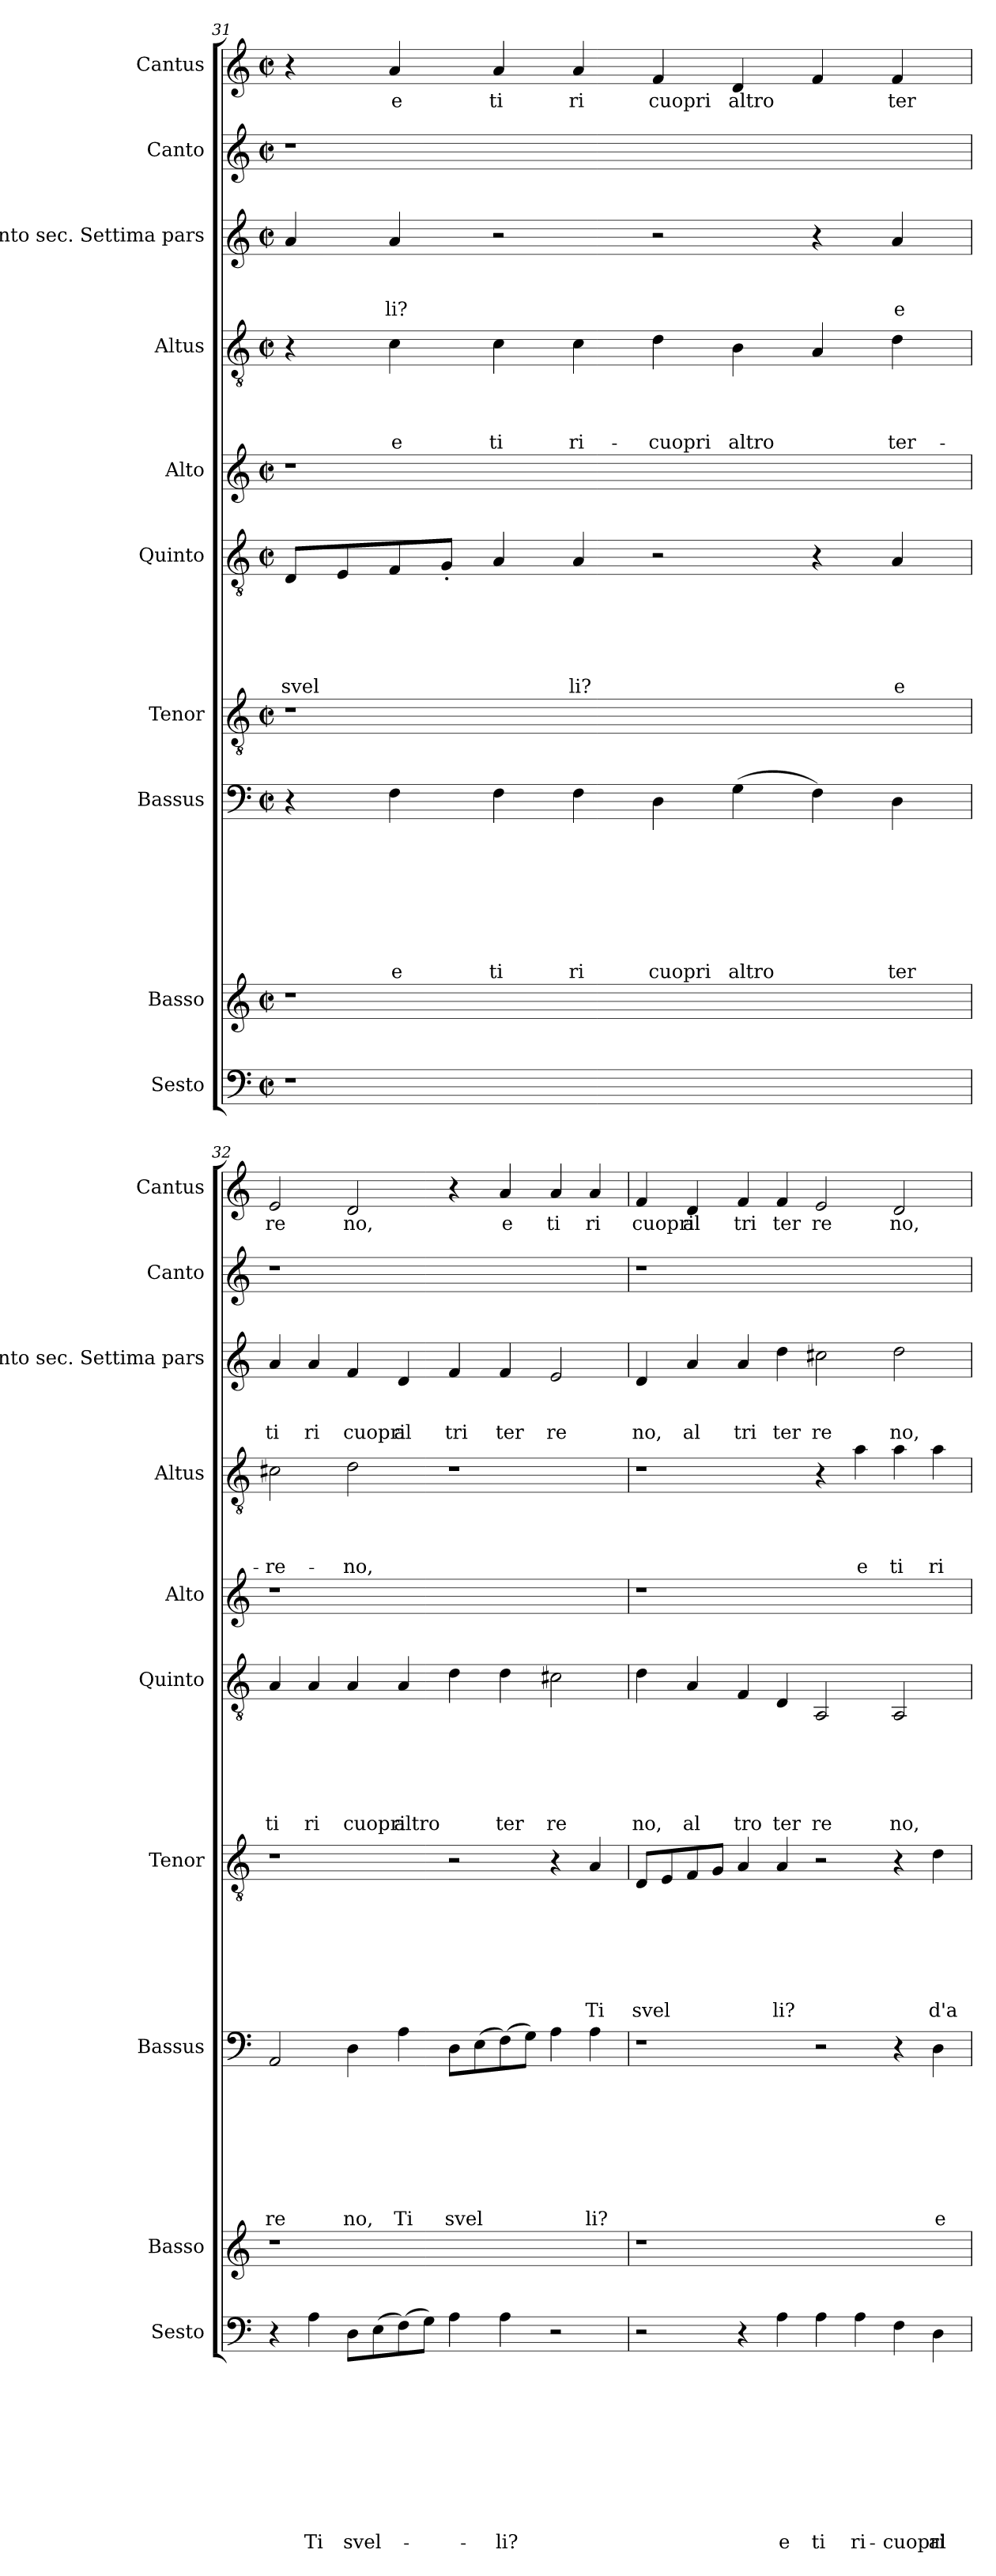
**kern	**text	**text	**text	**text	**text	**text	**text	**text	**text	**text	**kern	**kern	**text	**text	**text	**text	**text	**text	**text	**text	**kern	**text	**text	**text	**text	**text	**text	**text	**kern	**text	**text	**text	**text	**text	**text	**kern	**kern	**text	**text	**text	**text	**kern	**text	**text	**text	**kern	**kern	**text
*part10	*part10	*part10	*part10	*part10	*part10	*part10	*part10	*part10	*part10	*part10	*part9	*part8	*part8	*part8	*part8	*part8	*part8	*part8	*part8	*part8	*part7	*part7	*part7	*part7	*part7	*part7	*part7	*part7	*part6	*part6	*part6	*part6	*part6	*part6	*part6	*part5	*part4	*part4	*part4	*part4	*part4	*part3	*part3	*part3	*part3	*part2	*part1	*part1
*staff10	*staff10	*staff10	*staff10	*staff10	*staff10	*staff10	*staff10	*staff10	*staff10	*staff10	*staff9	*staff8	*staff8	*staff8	*staff8	*staff8	*staff8	*staff8	*staff8	*staff8	*staff7	*staff7	*staff7	*staff7	*staff7	*staff7	*staff7	*staff7	*staff6	*staff6	*staff6	*staff6	*staff6	*staff6	*staff6	*staff5	*staff4	*staff4	*staff4	*staff4	*staff4	*staff3	*staff3	*staff3	*staff3	*staff2	*staff1	*staff1
*I"Sesto	*	*	*	*	*	*	*	*	*	*	*I"Basso	*I"Bassus	*	*	*	*	*	*	*	*	*I"Tenor	*	*	*	*	*	*	*	*I"Quinto	*	*	*	*	*	*	*I"Alto	*I"Altus	*	*	*	*	*I"Canto sec. Settima pars	*	*	*	*I"Canto	*I"Cantus	*
*I'Sesto	*	*	*	*	*	*	*	*	*	*	*I'Basso	*I'Bassus	*	*	*	*	*	*	*	*	*I'Tenor	*	*	*	*	*	*	*	*I'Quinto	*	*	*	*	*	*	*I'Alto	*I'Altus	*	*	*	*	*I'Canto sec. Settima pars	*	*	*	*I'Canto	*I'Cantus	*
*clefF4	*	*	*	*	*	*	*	*	*	*	*clefG2	*clefF4	*	*	*	*	*	*	*	*	*clefGv2	*	*	*	*	*	*	*	*clefGv2	*	*	*	*	*	*	*clefG2	*clefGv2	*	*	*	*	*clefG2	*	*	*	*clefG2	*clefG2	*
*k[]	*	*	*	*	*	*	*	*	*	*	*k[]	*k[]	*	*	*	*	*	*	*	*	*k[]	*	*	*	*	*	*	*	*k[]	*	*	*	*	*	*	*k[]	*k[]	*	*	*	*	*k[]	*	*	*	*k[]	*k[]	*
*C:	*	*	*	*	*	*	*	*	*	*	*C:	*C:	*	*	*	*	*	*	*	*	*C:	*	*	*	*	*	*	*	*C:	*	*	*	*	*	*	*C:	*C:	*	*	*	*	*C:	*	*	*	*C:	*C:	*
*M2/2	*	*	*	*	*	*	*	*	*	*	*M2/2	*M2/2	*	*	*	*	*	*	*	*	*M2/2	*	*	*	*	*	*	*	*M2/2	*	*	*	*	*	*	*M2/2	*M2/2	*	*	*	*	*M2/2	*	*	*	*M2/2	*M2/2	*
*met(c|)	*	*	*	*	*	*	*	*	*	*	*met(c|)	*met(c|)	*	*	*	*	*	*	*	*	*met(c|)	*	*	*	*	*	*	*	*met(c|)	*	*	*	*	*	*	*met(c|)	*met(c|)	*	*	*	*	*met(c|)	*	*	*	*met(c|)	*met(c|)	*
=31	=31	=31	=31	=31	=31	=31	=31	=31	=31	=31	=31	=31	=31	=31	=31	=31	=31	=31	=31	=31	=31	=31	=31	=31	=31	=31	=31	=31	=31	=31	=31	=31	=31	=31	=31	=31	=31	=31	=31	=31	=31	=31	=31	=31	=31	=31	=31	=31
!	!	!	!	!	!	!	!	!	!	!	!	!	!	!	!	!	!	!	!	!	!	!	!	!	!	!	!	!	!	!	!	!	!	!	!LO:LY:b	!	!	!	!	!	!	!	!	!	!	!	!	!
1r	.	.	.	.	.	.	.	.	.	.	1r	4r	.	.	.	.	.	.	.	.	1r	.	.	.	.	.	.	.	8D/L	.	.	.	.	.	svel	1r	4r	.	.	.	.	4a/	.	.	.	1r	4r	.
.	.	.	.	.	.	.	.	.	.	.	.	.	.	.	.	.	.	.	.	.	.	.	.	.	.	.	.	.	8E/	.	.	.	.	.	.	.	.	.	.	.	.	.	.	.	.	.	.	.
!	!	!	!	!	!	!	!	!	!	!	!	!	!	!	!	!	!	!	!	!LO:LY:b	!	!	!	!	!	!	!	!	!	!	!	!	!	!	!	!	!	!	!	!	!LO:LY:b	!	!	!	!LO:LY:b	!	!	!LO:LY:b
.	.	.	.	.	.	.	.	.	.	.	.	4F\	.	.	.	.	.	.	.	e	.	.	.	.	.	.	.	.	8F/	.	.	.	.	.	.	.	4c\	.	.	.	e	4a/	.	.	li?	.	4a/	e
.	.	.	.	.	.	.	.	.	.	.	.	.	.	.	.	.	.	.	.	.	.	.	.	.	.	.	.	.	8G'</J	.	.	.	.	.	.	.	.	.	.	.	.	.	.	.	.	.	.	.
!	!	!	!	!	!	!	!	!	!	!	!	!	!	!	!	!	!	!	!	!LO:LY:b	!	!	!	!	!	!	!	!	!	!	!	!	!	!	!	!	!	!	!	!	!LO:LY:b	!	!	!	!	!	!	!LO:LY:b
.	.	.	.	.	.	.	.	.	.	.	.	4F\	.	.	.	.	.	.	.	ti	.	.	.	.	.	.	.	.	4A/	.	.	.	.	.	.	.	4c\	.	.	.	ti	2r	.	.	.	.	4a/	ti
!	!	!	!	!	!	!	!	!	!	!	!	!	!	!	!	!	!	!	!	!LO:LY:b	!	!	!	!	!	!	!	!	!	!	!	!	!	!	!LO:LY:b	!	!	!	!	!	!LO:LY:b	!	!	!	!	!	!	!LO:LY:b
.	.	.	.	.	.	.	.	.	.	.	.	4F\	.	.	.	.	.	.	.	ri	.	.	.	.	.	.	.	.	4A/	.	.	.	.	.	li?	.	4c\	.	.	.	ri-	.	.	.	.	.	4a/	ri
!	!	!	!	!	!	!	!	!	!	!	!	!	!	!	!	!	!	!	!	!LO:LY:b	!	!	!	!	!	!	!	!	!	!	!	!	!	!	!	!	!	!	!	!	!LO:LY:b	!	!	!	!	!	!	!LO:LY:b
1ryy	.	.	.	.	.	.	.	.	.	.	1ryy	4D\	.	.	.	.	.	.	.	cuopri	1ryy	.	.	.	.	.	.	.	2r	.	.	.	.	.	.	1ryy	4d\	.	.	.	-cuopri	2r	.	.	.	1ryy	4f/	cuopri
!	!	!	!	!	!	!	!	!	!	!	!	!	!	!	!	!	!	!	!	!LO:LY:b	!	!	!	!	!	!	!	!	!	!	!	!	!	!	!	!	!	!	!	!	!LO:LY:b	!	!	!	!	!	!	!LO:LY:b
.	.	.	.	.	.	.	.	.	.	.	.	(<4G\	.	.	.	.	.	.	.	altro	.	.	.	.	.	.	.	.	.	.	.	.	.	.	.	.	4B\	.	.	.	altro	.	.	.	.	.	4d/	altro
.	.	.	.	.	.	.	.	.	.	.	.	4F\)	.	.	.	.	.	.	.	.	.	.	.	.	.	.	.	.	4r	.	.	.	.	.	.	.	4A/	.	.	.	.	4r	.	.	.	.	4f/	.
!	!	!	!	!	!	!	!	!	!	!	!	!	!	!	!	!	!	!	!	!LO:LY:b	!	!	!	!	!	!	!	!	!	!	!	!	!	!	!LO:LY:b	!	!	!	!	!	!LO:LY:b	!	!	!	!LO:LY:b	!	!	!LO:LY:b
.	.	.	.	.	.	.	.	.	.	.	.	4D\	.	.	.	.	.	.	.	ter	.	.	.	.	.	.	.	.	4A/	.	.	.	.	.	e	.	4d\	.	.	.	ter-	4a/	.	.	e	.	4f/	ter
=32	=32	=32	=32	=32	=32	=32	=32	=32	=32	=32	=32	=32	=32	=32	=32	=32	=32	=32	=32	=32	=32	=32	=32	=32	=32	=32	=32	=32	=32	=32	=32	=32	=32	=32	=32	=32	=32	=32	=32	=32	=32	=32	=32	=32	=32	=32	=32	=32
!	!	!	!	!	!	!	!	!	!	!	!	!	!	!	!	!	!	!	!	!LO:LY:b	!	!	!	!	!	!	!	!	!	!	!	!	!	!	!LO:LY:b	!	!	!	!	!	!LO:LY:b	!	!	!	!LO:LY:b	!	!	!LO:LY:b
4r	.	.	.	.	.	.	.	.	.	.	1r	2AA/	.	.	.	.	.	.	.	re	1r	.	.	.	.	.	.	.	4A/	.	.	.	.	.	ti	1r	2c#X\	.	.	.	-re-	4a/	.	.	ti	1r	2e/	re
!	!	!	!	!	!	!	!	!	!	!LO:LY:b	!	!	!	!	!	!	!	!	!	!	!	!	!	!	!	!	!	!	!	!	!	!	!	!	!LO:LY:b	!	!	!	!	!	!	!	!	!	!LO:LY:b	!	!	!
4A\	.	.	.	.	.	.	.	.	.	Ti	.	.	.	.	.	.	.	.	.	.	.	.	.	.	.	.	.	.	4A/	.	.	.	.	.	ri	.	.	.	.	.	.	4a/	.	.	ri	.	.	.
!	!	!	!	!	!	!	!	!	!	!LO:LY:b	!	!	!	!	!	!	!	!	!	!LO:LY:b	!	!	!	!	!	!	!	!	!	!	!	!	!	!	!LO:LY:b	!	!	!	!	!	!LO:LY:b	!	!	!	!LO:LY:b	!	!	!LO:LY:b
8D\L	.	.	.	.	.	.	.	.	.	svel-	.	4D\	.	.	.	.	.	.	.	no,	.	.	.	.	.	.	.	.	4A/	.	.	.	.	.	cuopri	.	2d\	.	.	.	-no,	4f/	.	.	cuopri	.	2d/	no,
(>8E\	.	.	.	.	.	.	.	.	.	.	.	.	.	.	.	.	.	.	.	.	.	.	.	.	.	.	.	.	.	.	.	.	.	.	.	.	.	.	.	.	.	.	.	.	.	.	.	.
!	!	!	!	!	!	!	!	!	!	!	!	!	!	!	!	!	!	!	!	!LO:LY:b	!	!	!	!	!	!	!	!	!	!	!	!	!	!	!LO:LY:b	!	!	!	!	!	!	!	!	!	!LO:LY:b	!	!	!
(>8F\)	.	.	.	.	.	.	.	.	.	.	.	4A\	.	.	.	.	.	.	.	Ti	.	.	.	.	.	.	.	.	4A/	.	.	.	.	.	altro	.	.	.	.	.	.	4d/	.	.	al	.	.	.
8G\J)	.	.	.	.	.	.	.	.	.	.	.	.	.	.	.	.	.	.	.	.	.	.	.	.	.	.	.	.	.	.	.	.	.	.	.	.	.	.	.	.	.	.	.	.	.	.	.	.
!	!	!	!	!	!	!	!	!	!	!	!	!	!	!	!	!	!	!	!	!LO:LY:b	!	!	!	!	!	!	!	!	!	!	!	!	!	!	!	!	!	!	!	!	!	!	!	!	!LO:LY:b	!	!	!
4A\	.	.	.	.	.	.	.	.	.	.	1ryy	8D\L	.	.	.	.	.	.	.	svel	2r	.	.	.	.	.	.	.	4d\	.	.	.	.	.	.	1ryy	1r	.	.	.	.	4f/	.	.	tri	1ryy	4r	.
.	.	.	.	.	.	.	.	.	.	.	.	(>8E\	.	.	.	.	.	.	.	.	.	.	.	.	.	.	.	.	.	.	.	.	.	.	.	.	.	.	.	.	.	.	.	.	.	.	.	.
!	!	!	!	!	!	!	!	!	!	!LO:LY:b	!	!	!	!	!	!	!	!	!	!	!	!	!	!	!	!	!	!	!	!	!	!	!	!	!LO:LY:b	!	!	!	!	!	!	!	!	!	!LO:LY:b	!	!	!LO:LY:b
4A\	.	.	.	.	.	.	.	.	.	-li?	.	(>8F\)	.	.	.	.	.	.	.	.	.	.	.	.	.	.	.	.	4d\	.	.	.	.	.	ter	.	.	.	.	.	.	4f/	.	.	ter	.	4a/	e
.	.	.	.	.	.	.	.	.	.	.	.	8G\J)	.	.	.	.	.	.	.	.	.	.	.	.	.	.	.	.	.	.	.	.	.	.	.	.	.	.	.	.	.	.	.	.	.	.	.	.
!	!	!	!	!	!	!	!	!	!	!	!	!	!	!	!	!	!	!	!	!	!	!	!	!	!	!	!	!	!	!	!	!	!	!	!LO:LY:b	!	!	!	!	!	!	!	!	!	!LO:LY:b	!	!	!LO:LY:b
2r	.	.	.	.	.	.	.	.	.	.	.	4A\	.	.	.	.	.	.	.	.	4r	.	.	.	.	.	.	.	2c#X\	.	.	.	.	.	re	.	.	.	.	.	.	2e/	.	.	re	.	4a/	ti
!	!	!	!	!	!	!	!	!	!	!	!	!	!	!	!	!	!	!	!	!LO:LY:b	!	!	!	!	!	!	!	!LO:LY:b	!	!	!	!	!	!	!	!	!	!	!	!	!	!	!	!	!	!	!	!LO:LY:b
.	.	.	.	.	.	.	.	.	.	.	.	4A\	.	.	.	.	.	.	.	li?	4A/	.	.	.	.	.	.	Ti	.	.	.	.	.	.	.	.	.	.	.	.	.	.	.	.	.	.	4a/	ri
=33	=33	=33	=33	=33	=33	=33	=33	=33	=33	=33	=33	=33	=33	=33	=33	=33	=33	=33	=33	=33	=33	=33	=33	=33	=33	=33	=33	=33	=33	=33	=33	=33	=33	=33	=33	=33	=33	=33	=33	=33	=33	=33	=33	=33	=33	=33	=33	=33
!	!	!	!	!	!	!	!	!	!	!	!	!	!	!	!	!	!	!	!	!	!	!	!	!	!	!	!	!LO:LY:b	!	!	!	!	!	!	!LO:LY:b	!	!	!	!	!	!	!	!	!	!LO:LY:b	!	!	!LO:LY:b
2r	.	.	.	.	.	.	.	.	.	.	1r	1r	.	.	.	.	.	.	.	.	8D/L	.	.	.	.	.	.	svel	4d\	.	.	.	.	.	no,	1r	1r	.	.	.	.	4d/	.	.	no,	1r	4f/	cuopri
.	.	.	.	.	.	.	.	.	.	.	.	.	.	.	.	.	.	.	.	.	8E/	.	.	.	.	.	.	.	.	.	.	.	.	.	.	.	.	.	.	.	.	.	.	.	.	.	.	.
!	!	!	!	!	!	!	!	!	!	!	!	!	!	!	!	!	!	!	!	!	!	!	!	!	!	!	!	!	!	!	!	!	!	!	!LO:LY:b	!	!	!	!	!	!	!	!	!	!LO:LY:b	!	!	!LO:LY:b
.	.	.	.	.	.	.	.	.	.	.	.	.	.	.	.	.	.	.	.	.	8F/	.	.	.	.	.	.	.	4A/	.	.	.	.	.	al	.	.	.	.	.	.	4a/	.	.	al	.	4d/	al
.	.	.	.	.	.	.	.	.	.	.	.	.	.	.	.	.	.	.	.	.	8G/J	.	.	.	.	.	.	.	.	.	.	.	.	.	.	.	.	.	.	.	.	.	.	.	.	.	.	.
!	!	!	!	!	!	!	!	!	!	!	!	!	!	!	!	!	!	!	!	!	!	!	!	!	!	!	!	!	!	!	!	!	!	!	!LO:LY:b	!	!	!	!	!	!	!	!	!	!LO:LY:b	!	!	!LO:LY:b
4r	.	.	.	.	.	.	.	.	.	.	.	.	.	.	.	.	.	.	.	.	4A/	.	.	.	.	.	.	.	4F/	.	.	.	.	.	tro	.	.	.	.	.	.	4a/	.	.	tri	.	4f/	tri
!	!	!	!	!	!	!	!	!	!	!LO:LY:b	!	!	!	!	!	!	!	!	!	!	!	!	!	!	!	!	!	!LO:LY:b	!	!	!	!	!	!	!LO:LY:b	!	!	!	!	!	!	!	!	!	!LO:LY:b	!	!	!LO:LY:b
4A\	.	.	.	.	.	.	.	.	.	e	.	.	.	.	.	.	.	.	.	.	4A/	.	.	.	.	.	.	li?	4D/	.	.	.	.	.	ter	.	.	.	.	.	.	4dd\	.	.	ter	.	4f/	ter
!	!	!	!	!	!	!	!	!	!	!LO:LY:b	!	!	!	!	!	!	!	!	!	!	!	!	!	!	!	!	!	!	!	!	!	!	!	!	!LO:LY:b	!	!	!	!	!	!	!	!	!	!LO:LY:b	!	!	!LO:LY:b
4A\	.	.	.	.	.	.	.	.	.	ti	1ryy	2r	.	.	.	.	.	.	.	.	2r	.	.	.	.	.	.	.	2AA/	.	.	.	.	.	re	1ryy	4r	.	.	.	.	2cc#X\	.	.	re	1ryy	2e/	re
!	!	!	!	!	!	!	!	!	!	!LO:LY:b	!	!	!	!	!	!	!	!	!	!	!	!	!	!	!	!	!	!	!	!	!	!	!	!	!	!	!	!	!	!	!LO:LY:b	!	!	!	!	!	!	!
4A\	.	.	.	.	.	.	.	.	.	ri-	.	.	.	.	.	.	.	.	.	.	.	.	.	.	.	.	.	.	.	.	.	.	.	.	.	.	4a\	.	.	.	e	.	.	.	.	.	.	.
!	!	!	!	!	!	!	!	!	!	!LO:LY:b	!	!	!	!	!	!	!	!	!	!	!	!	!	!	!	!	!	!	!	!	!	!	!	!	!LO:LY:b	!	!	!	!	!	!LO:LY:b	!	!	!	!LO:LY:b	!	!	!LO:LY:b
4F\	.	.	.	.	.	.	.	.	.	-cuopri	.	4r	.	.	.	.	.	.	.	.	4r	.	.	.	.	.	.	.	2AA/	.	.	.	.	.	no,	.	4a\	.	.	.	ti	2dd\	.	.	no,	.	2d/	no,
!	!	!	!	!	!	!	!	!	!	!LO:LY:b	!	!	!	!	!	!	!	!	!	!LO:LY:b	!	!	!	!	!	!	!	!LO:LY:b	!	!	!	!	!	!	!	!	!	!	!	!	!LO:LY:b	!	!	!	!	!	!	!
4D\	.	.	.	.	.	.	.	.	.	al-	.	4D\	.	.	.	.	.	.	.	e	4d\	.	.	.	.	.	.	d'a	.	.	.	.	.	.	.	.	4a\	.	.	.	ri-	.	.	.	.	.	.	.
=	=	=	=	=	=	=	=	=	=	=	=	=	=	=	=	=	=	=	=	=	=	=	=	=	=	=	=	=	=	=	=	=	=	=	=	=	=	=	=	=	=	=	=	=	=	=	=	=
*-	*-	*-	*-	*-	*-	*-	*-	*-	*-	*-	*-	*-	*-	*-	*-	*-	*-	*-	*-	*-	*-	*-	*-	*-	*-	*-	*-	*-	*-	*-	*-	*-	*-	*-	*-	*-	*-	*-	*-	*-	*-	*-	*-	*-	*-	*-	*-	*-
